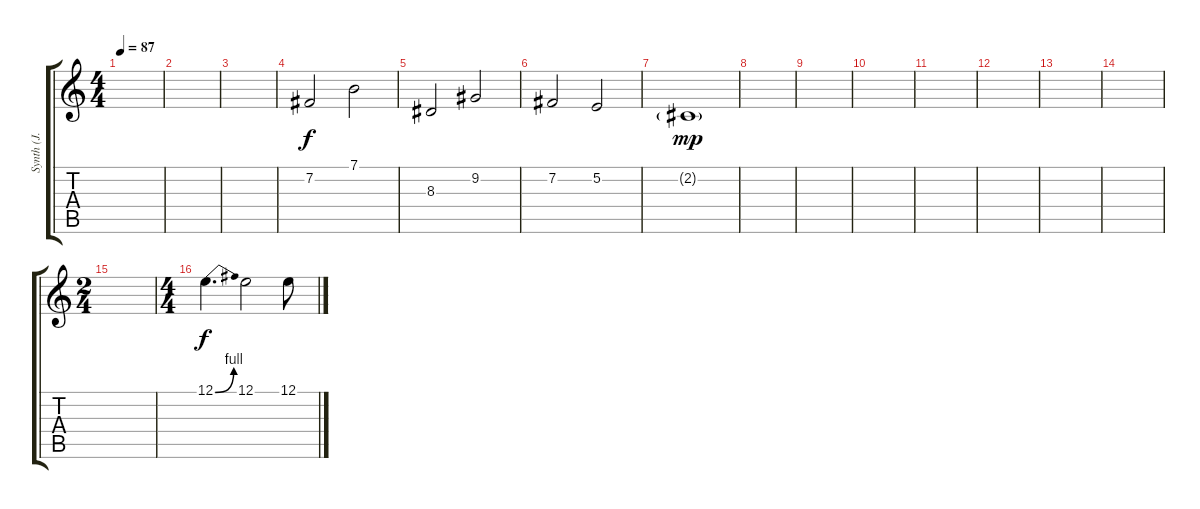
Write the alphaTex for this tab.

\track ("Synth (J. Greenwood)" "Synth (J. ") {instrument synthstrings1}
\staff {score tabs}
\tuning (E4 B3 G3 D3 A2 E2) {hide}
\ts (4 4)
\tempo 87
\clef g2
\ks c
|
|
|
7.2.2 7.1.2 |
8.3.2 9.2.2 |
7.2.2 5.2.2 |
2.2{g}.1{dy mp} |
|
|
|
|
|
|
|
\ts (2 4)
|
\ts (4 4)
12.1{be (bend 0 0 60 4)}.4{d dy f volume 8 instrument guitarharmonics} 12.1.2 12.1.8
